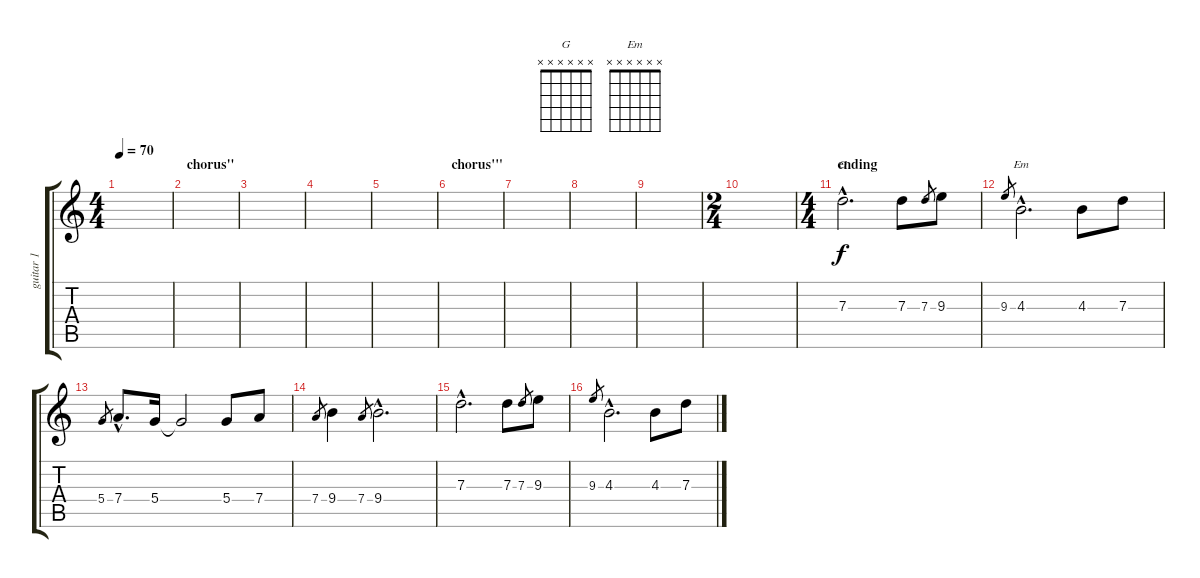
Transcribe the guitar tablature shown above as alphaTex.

\track ("guitar 1" "guitar 1") {instrument overdrivenguitar}
\staff {score tabs}
\tuning (E4 B3 G3 D3 A2 E2) {hide}
\chord ("G" x x x x x x) {firstfret 0}
\chord ("Em" x x x x x x) {firstfret 0}
\ts (4 4)
\tempo 70
\clef g2
\ks c
|
\section ("" "chorus''")
|
|
|
|
\section ("" "chorus'''")
|
|
|
|
\ts (2 4)
|
\ts (4 4)
\section ("" "ending")
7.3{hac}.2{d ch "G" volume 15} 7.3.8 7.3.8{gr} 9.3.8 |
9.3.8{gr} 4.3{hac}.2{d ch "Em"} 4.3.8 7.3.8 |
5.4.8{gr} 7.4{hac}.8{d} 5.4.16 5.4{t}.2 5.4.8 7.4.8 |
7.4.8{gr} 9.4.4 7.4.8{gr} 9.4{hac}.2{d} |
7.3{hac}.2{d} 7.3.8 7.3.8{gr} 9.3.8 |
9.3.8{gr} 4.3{hac}.2{d} 4.3.8 7.3.8
